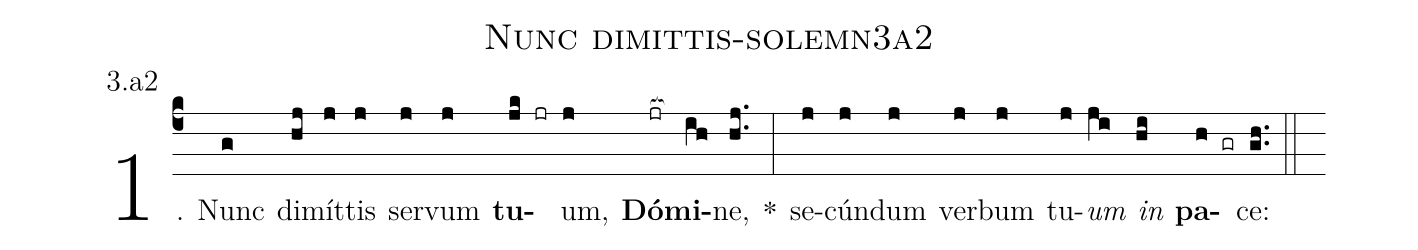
name: Nunc dimittis-solemn3a2;
annotation: 3.a2;
%%
(c4)1. Nunc(g) di(hj)mít(j)tis(j) ser(j)vum(j) <b>tu</b>(jk jr)um,(j) <b>Dó</b>(jr[ocb:1{])<b>mi</b>(ih[ocb:0}])ne,(hj..) *(:) se(j)cún(j)dum(j) ver(j)bum(j) tu(j)<i>um</i>(ji) <i>in</i>(hi) <b>pa</b>(h gr)ce:(gh..) (::)
